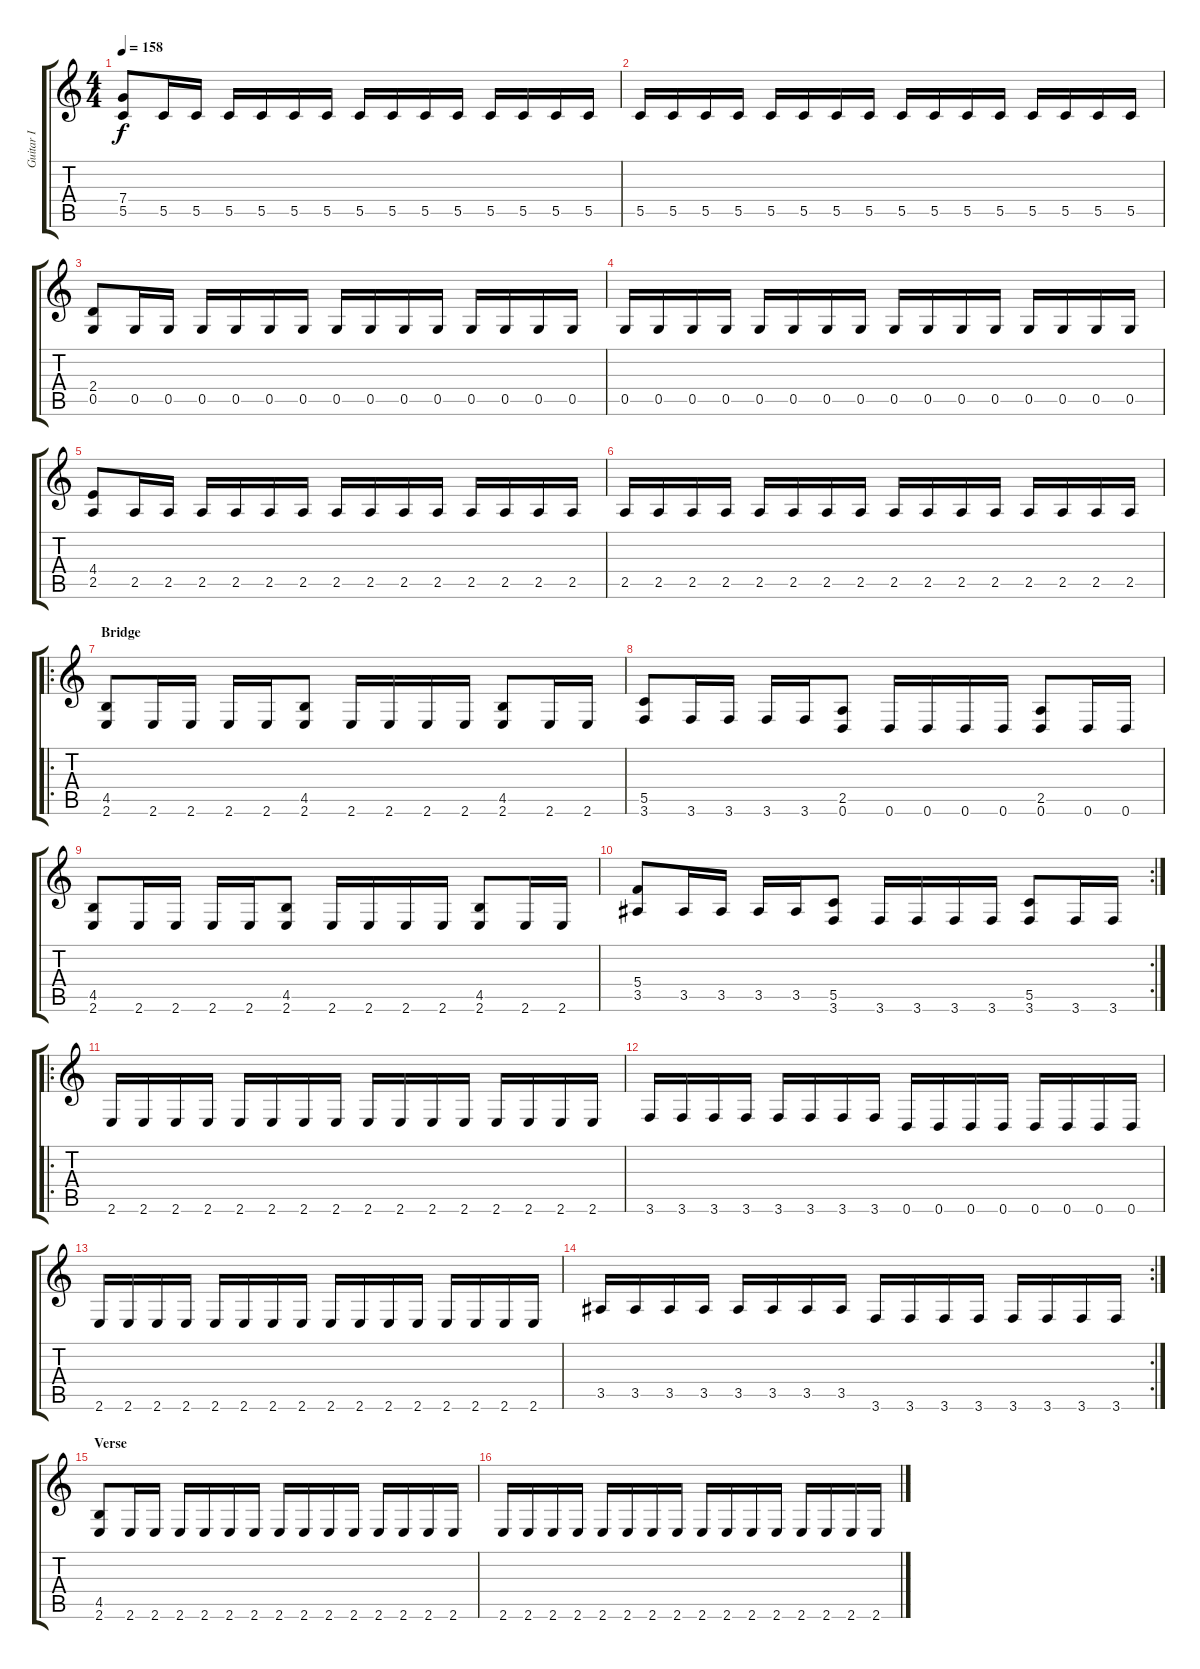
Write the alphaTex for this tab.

\track ("Guitar I" "Guitar I") {instrument distortionguitar}
\staff {score tabs}
\tuning (D4 A3 F3 C3 G2 D2) {hide}
\ts (4 4)
\tempo 158
\clef g2
\ks c
(7.4 5.5).8{dy f} 5.5.16 5.5.16 5.5.16 5.5.16 5.5.16 5.5.16 5.5.16 5.5.16 5.5.16 5.5.16 5.5.16 5.5.16 5.5.16 5.5.16 |
5.5.16 5.5.16 5.5.16 5.5.16 5.5.16 5.5.16 5.5.16 5.5.16 5.5.16 5.5.16 5.5.16 5.5.16 5.5.16 5.5.16 5.5.16 5.5.16 |
(2.4 0.5).8 0.5.16 0.5.16 0.5.16 0.5.16 0.5.16 0.5.16 0.5.16 0.5.16 0.5.16 0.5.16 0.5.16 0.5.16 0.5.16 0.5.16 |
0.5.16 0.5.16 0.5.16 0.5.16 0.5.16 0.5.16 0.5.16 0.5.16 0.5.16 0.5.16 0.5.16 0.5.16 0.5.16 0.5.16 0.5.16 0.5.16 |
(4.4 2.5).8 2.5.16 2.5.16 2.5.16 2.5.16 2.5.16 2.5.16 2.5.16 2.5.16 2.5.16 2.5.16 2.5.16 2.5.16 2.5.16 2.5.16 |
2.5.16 2.5.16 2.5.16 2.5.16 2.5.16 2.5.16 2.5.16 2.5.16 2.5.16 2.5.16 2.5.16 2.5.16 2.5.16 2.5.16 2.5.16 2.5.16 |
\ro
\section ("" "Bridge")
(4.5 2.6).8 2.6.16 2.6.16 2.6.16 2.6.16 (4.5 2.6).8 2.6.16 2.6.16 2.6.16 2.6.16 (4.5 2.6).8 2.6.16 2.6.16 |
(5.5 3.6).8 3.6.16 3.6.16 3.6.16 3.6.16 (2.5 0.6).8 0.6.16 0.6.16 0.6.16 0.6.16 (2.5 0.6).8 0.6.16 0.6.16 |
(4.5 2.6).8 2.6.16 2.6.16 2.6.16 2.6.16 (4.5 2.6).8 2.6.16 2.6.16 2.6.16 2.6.16 (4.5 2.6).8 2.6.16 2.6.16 |
\rc 2
(5.4 3.5).8 3.5.16 3.5.16 3.5.16 3.5.16 (5.5 3.6).8 3.6.16 3.6.16 3.6.16 3.6.16 (5.5 3.6).8 3.6.16 3.6.16 |
\ro
2.6.16 2.6.16 2.6.16 2.6.16 2.6.16 2.6.16 2.6.16 2.6.16 2.6.16 2.6.16 2.6.16 2.6.16 2.6.16 2.6.16 2.6.16 2.6.16 |
3.6.16 3.6.16 3.6.16 3.6.16 3.6.16 3.6.16 3.6.16 3.6.16 0.6.16 0.6.16 0.6.16 0.6.16 0.6.16 0.6.16 0.6.16 0.6.16 |
2.6.16 2.6.16 2.6.16 2.6.16 2.6.16 2.6.16 2.6.16 2.6.16 2.6.16 2.6.16 2.6.16 2.6.16 2.6.16 2.6.16 2.6.16 2.6.16 |
\rc 2
3.5.16 3.5.16 3.5.16 3.5.16 3.5.16 3.5.16 3.5.16 3.5.16 3.6.16 3.6.16 3.6.16 3.6.16 3.6.16 3.6.16 3.6.16 3.6.16 |
\section ("" "Verse")
(4.5 2.6).8 2.6.16 2.6.16 2.6.16 2.6.16 2.6.16 2.6.16 2.6.16 2.6.16 2.6.16 2.6.16 2.6.16 2.6.16 2.6.16 2.6.16 |
2.6.16 2.6.16 2.6.16 2.6.16 2.6.16 2.6.16 2.6.16 2.6.16 2.6.16 2.6.16 2.6.16 2.6.16 2.6.16 2.6.16 2.6.16 2.6.16
